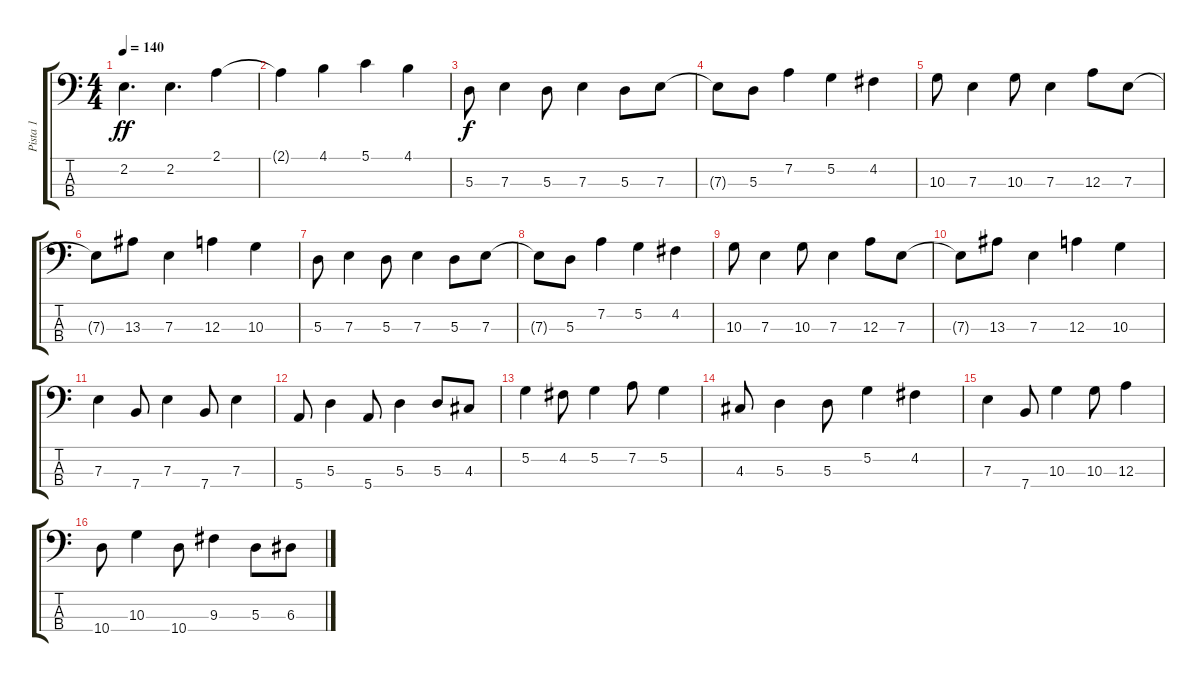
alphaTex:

\track ("Pista 1" "Pista 1") {instrument electricbassfinger}
\staff {score tabs}
\tuning (G2 D2 A1 E1) {hide}
\ts (4 4)
\tempo 140
\clef f4
\ks c
2.2.4{d dy ff} 2.2.4{d} 2.1.4 |
2.1{t}.4 4.1.4 5.1.4 4.1.4 |
5.3.8{dy f} 7.3.4 5.3.8 7.3.4 5.3.8 7.3.8 |
7.3{t}.8 5.3.8 7.2.4 5.2.4 4.2.4 |
10.3.8 7.3.4 10.3.8 7.3.4 12.3.8 7.3.8 |
7.3{t}.8 13.3.8 7.3.4 12.3.4 10.3.4 |
5.3.8 7.3.4 5.3.8 7.3.4 5.3.8 7.3.8 |
7.3{t}.8 5.3.8 7.2.4 5.2.4 4.2.4 |
10.3.8 7.3.4 10.3.8 7.3.4 12.3.8 7.3.8 |
7.3{t}.8 13.3.8 7.3.4 12.3.4 10.3.4 |
7.3.4 7.4.8 7.3.4 7.4.8 7.3.4 |
5.4.8 5.3.4 5.4.8 5.3.4 5.3.8 4.3.8 |
5.2.4 4.2.8 5.2.4 7.2.8 5.2.4 |
4.3.8 5.3.4 5.3.8 5.2.4 4.2.4 |
7.3.4 7.4.8 10.3.4 10.3.8 12.3.4 |
10.4.8 10.3.4 10.4.8 9.3.4 5.3.8 6.3.8
